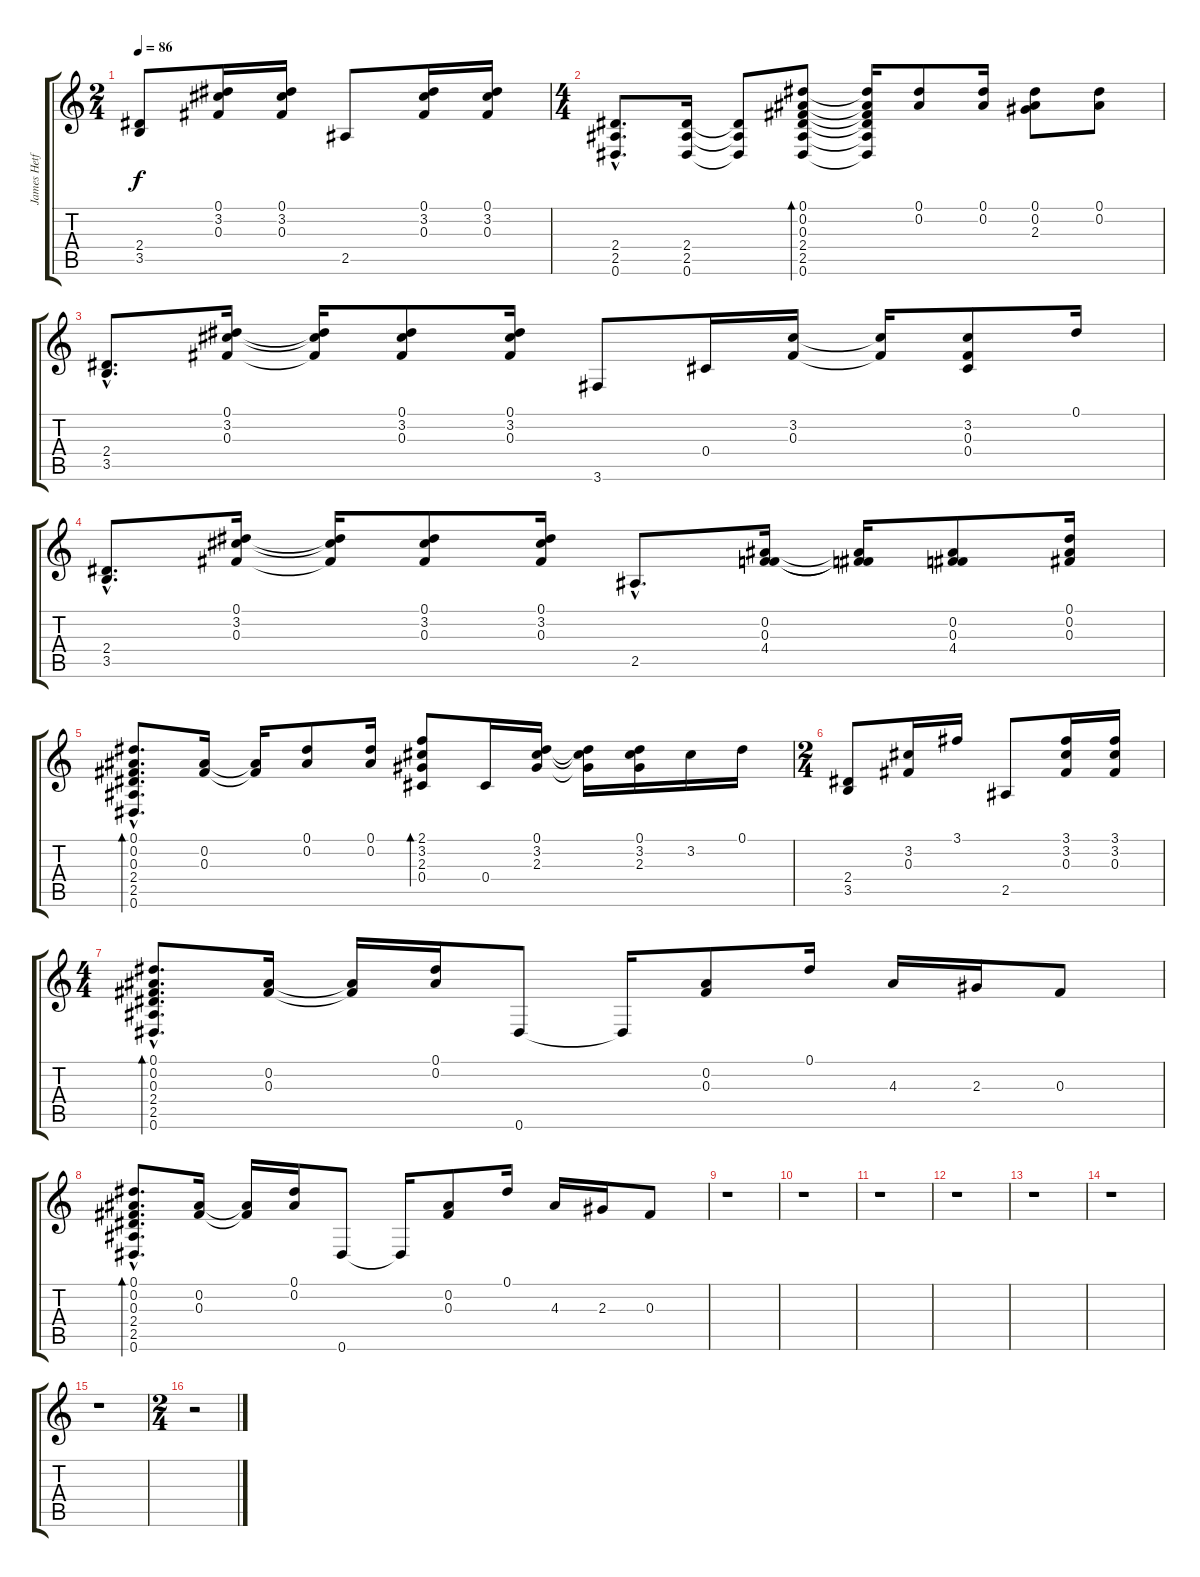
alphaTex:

\track ("James Hetfield (clean)" "James Hetf") {instrument electricguitarclean}
\staff {score tabs}
\tuning (Eb4 Bb3 Gb3 Db3 Ab2 Eb2) {hide}
\ts (2 4)
\tempo 86
\clef g2
\ks c
(2.4 3.5).8{dy f} (0.1 3.2 0.3).16 (0.1 3.2 0.3).16 2.5.8 (0.1 3.2 0.3).16 (0.1 3.2 0.3).16 |
\ts (4 4)
(2.4{hac} 2.5{hac} 0.6{hac}).8{d} (2.4 2.5 0.6).16 (2.4{t} 2.5{t} 0.6{t}).8 (0.1 0.2 0.3 2.4 2.5 0.6).8{bd 60} (0.1{t} 0.2{t} 0.3{t} 2.4{t} 2.5{t} 0.6{t}).16 (0.1 0.2).8 (0.1 0.2).16 (0.1 0.2 2.3).8 (0.1 0.2).8 |
(2.4{hac} 3.5{hac}).8{d} (0.1 3.2 0.3).16 (0.1{t} 3.2{t} 0.3{t}).16 (0.1 3.2 0.3).8 (0.1 3.2 0.3).16 3.6.8 0.4.16 (3.2 0.3).16 (3.2{t} 0.3{t}).16 (3.2 0.3 0.4).8 0.1.16 |
(2.4{hac} 3.5{hac}).8{d} (0.1 3.2 0.3).16 (0.1{t} 3.2{t} 0.3{t}).16 (0.1 3.2 0.3).8 (0.1 3.2 0.3).16 2.5{hac}.8{d} (0.2 0.3 4.4).16 (0.2{t} 0.3{t} 4.4{t}).16 (0.2 0.3 4.4).8 (0.1 0.2 0.3).16 |
(0.1{hac} 0.2{hac} 0.3{hac} 2.4{hac} 2.5{hac} 0.6{hac}).8{d bd 60} (0.2 0.3).16 (0.2{t} 0.3{t}).16 (0.1 0.2).8 (0.1 0.2).16 (2.1 3.2 2.3 0.4).8{bd 60} 0.4.16 (0.1 3.2 2.3).16 (0.1{t} 3.2{t} 2.3{t}).16 (0.1 3.2 2.3).16 3.2.16 0.1.16 |
\ts (2 4)
(2.4 3.5).8 (3.2 0.3).16 3.1.16 2.5.8 (3.1 3.2 0.3).16 (3.1 3.2 0.3).16 |
\ts (4 4)
(0.1{hac} 0.2{hac} 0.3{hac} 2.4{hac} 2.5{hac} 0.6{hac}).8{d bd 60} (0.2 0.3).16 (0.2{t} 0.3{t}).16 (0.1 0.2).16 0.6.8 0.6{t}.16 (0.2 0.3).8 0.1.16 4.3.16 2.3.16 0.3.8 |
(0.1{hac} 0.2{hac} 0.3{hac} 2.4{hac} 2.5{hac} 0.6{hac}).8{d bd 60} (0.2 0.3).16 (0.2{t} 0.3{t}).16 (0.1 0.2).16 0.6.8 0.6{t}.16 (0.2 0.3).8 0.1.16 4.3.16 2.3.16 0.3.8 |
r.1 |
r.1 |
r.1 |
r.1 |
r.1 |
r.1 |
r.1 |
\ts (2 4)
r.2
